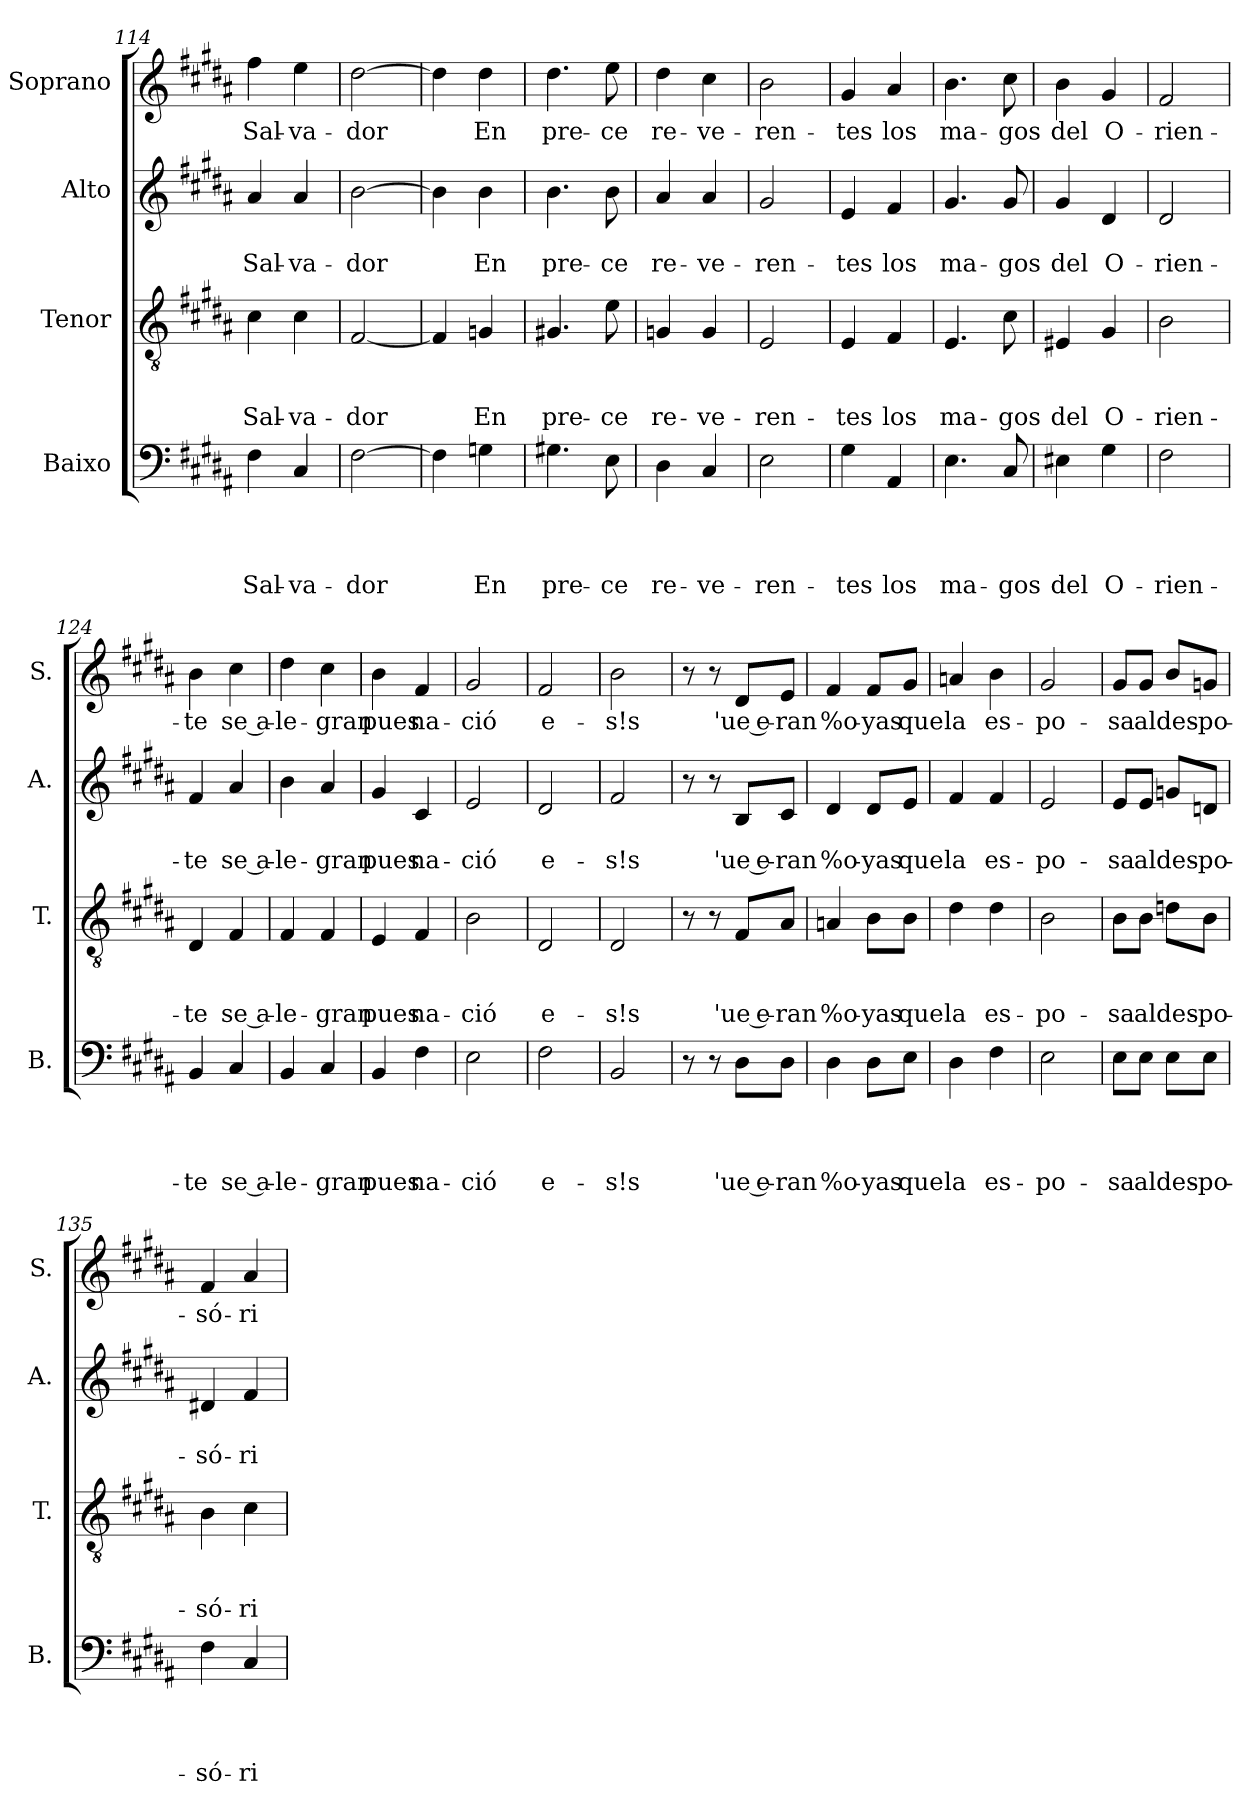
**kern	**text	**text	**text	**text	**kern	**text	**text	**text	**kern	**text	**text	**kern	**text
*part4	*part4	*part4	*part4	*part4	*part3	*part3	*part3	*part3	*part2	*part2	*part2	*part1	*part1
*staff4	*staff4	*staff4	*staff4	*staff4	*staff3	*staff3	*staff3	*staff3	*staff2	*staff2	*staff2	*staff1	*staff1
*I"Baixo	*	*	*	*	*I"Tenor	*	*	*	*I"Alto	*	*	*I"Soprano	*
*I'B.	*	*	*	*	*I'T.	*	*	*	*I'A.	*	*	*I'S.	*
*clefF4	*	*	*	*	*clefGv2	*	*	*	*clefG2	*	*	*clefG2	*
*k[f#c#g#d#a#]	*	*	*	*	*k[f#c#g#d#a#]	*	*	*	*k[f#c#g#d#a#]	*	*	*k[f#c#g#d#a#]	*
*B:	*	*	*	*	*B:	*	*	*	*B:	*	*	*B:	*
=114	=114	=114	=114	=114	=114	=114	=114	=114	=114	=114	=114	=114	=114
!	!	!	!	!LO:LY:b	!	!	!	!LO:LY:b	!	!	!LO:LY:b	!	!LO:LY:b
4F#\	.	.	.	Sal-	4c#\	.	.	Sal-	4a#/	.	Sal-	4ff#\	Sal-
!	!	!	!	!LO:LY:b	!	!	!	!LO:LY:b	!	!	!LO:LY:b	!	!LO:LY:b
4C#/	.	.	.	-va-	4c#\	.	.	-va-	4a#/	.	-va-	4ee\	-va-
=115	=115	=115	=115	=115	=115	=115	=115	=115	=115	=115	=115	=115	=115
!	!	!	!	!LO:LY:b	!	!	!	!LO:LY:b	!	!	!LO:LY:b	!	!LO:LY:b
[<2F#\	.	.	.	-dor	[<2F#/	.	.	-dor	[<2b\	.	-dor	[<2dd#\	-dor
!!LO:PB:g=z
=116	=116	=116	=116	=116	=116	=116	=116	=116	=116	=116	=116	=116	=116
4F#\]	.	.	.	.	4F#/]	.	.	.	4b\]	.	.	4dd#\]	.
!	!	!	!	!LO:LY:b	!	!	!	!LO:LY:b	!	!	!LO:LY:b	!	!LO:LY:b
4Gn\	.	.	.	En	4Gn/	.	.	En	4b\	.	En	4dd#\	En
=117	=117	=117	=117	=117	=117	=117	=117	=117	=117	=117	=117	=117	=117
!	!	!	!	!LO:LY:b	!	!	!	!LO:LY:b	!	!	!LO:LY:b	!	!LO:LY:b
4.G#X\	.	.	.	pre-	4.G#X/	.	.	pre-	4.b\	.	pre-	4.dd#\	pre-
!	!	!	!	!LO:LY:b	!	!	!	!LO:LY:b	!	!	!LO:LY:b	!	!LO:LY:b
8E\	.	.	.	-ce	8e\	.	.	-ce	8b\	.	-ce	8ee\	-ce
=118	=118	=118	=118	=118	=118	=118	=118	=118	=118	=118	=118	=118	=118
!	!	!	!	!LO:LY:b	!	!	!	!LO:LY:b	!	!	!LO:LY:b	!	!LO:LY:b
4D#\	.	.	.	re-	4Gn/	.	.	re-	4a#/	.	re-	4dd#\	re-
!	!	!	!	!LO:LY:b	!	!	!	!LO:LY:b	!	!	!LO:LY:b	!	!LO:LY:b
4C#/	.	.	.	-ve-	4G/	.	.	-ve-	4a#/	.	-ve-	4cc#\	-ve-
=119	=119	=119	=119	=119	=119	=119	=119	=119	=119	=119	=119	=119	=119
!	!	!	!	!LO:LY:b	!	!	!	!LO:LY:b	!	!	!LO:LY:b	!	!LO:LY:b
2E\	.	.	.	-ren-	2E/	.	.	-ren-	2g#/	.	-ren-	2b\	-ren-
=120	=120	=120	=120	=120	=120	=120	=120	=120	=120	=120	=120	=120	=120
!	!	!	!	!LO:LY:b	!	!	!	!LO:LY:b	!	!	!LO:LY:b	!	!LO:LY:b
4G#\	.	.	.	-tes	4E/	.	.	-tes	4e/	.	-tes	4g#/	-tes
!	!	!	!	!LO:LY:b	!	!	!	!LO:LY:b	!	!	!LO:LY:b	!	!LO:LY:b
4AA#/	.	.	.	los	4F#/	.	.	los	4f#/	.	los	4a#/	los
=121	=121	=121	=121	=121	=121	=121	=121	=121	=121	=121	=121	=121	=121
!	!	!	!	!LO:LY:b	!	!	!	!LO:LY:b	!	!	!LO:LY:b	!	!LO:LY:b
4.E\	.	.	.	ma-	4.E/	.	.	ma-	4.g#/	.	ma-	4.b\	ma-
!	!	!	!	!LO:LY:b	!	!	!	!LO:LY:b	!	!	!LO:LY:b	!	!LO:LY:b
8C#/	.	.	.	-gos	8c#\	.	.	-gos	8g#/	.	-gos	8cc#\	-gos
=122	=122	=122	=122	=122	=122	=122	=122	=122	=122	=122	=122	=122	=122
!	!	!	!	!LO:LY:b	!	!	!	!LO:LY:b	!	!	!LO:LY:b	!	!LO:LY:b
4E#X\	.	.	.	del	4E#X/	.	.	del	4g#/	.	del	4b\	del
!	!	!	!	!LO:LY:b	!	!	!	!LO:LY:b	!	!	!LO:LY:b	!	!LO:LY:b
4G#\	.	.	.	O-	4G#/	.	.	O-	4d#/	.	O-	4g#/	O-
=123	=123	=123	=123	=123	=123	=123	=123	=123	=123	=123	=123	=123	=123
!	!	!	!	!LO:LY:b	!	!	!	!LO:LY:b	!	!	!LO:LY:b	!	!LO:LY:b
2F#\	.	.	.	-rien-	2B\	.	.	-rien-	2d#/	.	-rien-	2f#/	-rien-
=124	=124	=124	=124	=124	=124	=124	=124	=124	=124	=124	=124	=124	=124
!	!	!	!	!LO:LY:b	!	!	!	!LO:LY:b	!	!	!LO:LY:b	!	!LO:LY:b
4BB/	.	.	.	-te	4D#/	.	.	-te	4f#/	.	-te	4b\	-te
!	!	!	!	!LO:LY:b:rj	!	!	!	!LO:LY:b:rj	!	!	!LO:LY:b:rj	!	!LO:LY:b:rj
4C#/	.	.	.	se a-	4F#/	.	.	se a-	4a#/	.	se a-	4cc#\	se a-
=125	=125	=125	=125	=125	=125	=125	=125	=125	=125	=125	=125	=125	=125
!	!	!	!	!LO:LY:b	!	!	!	!LO:LY:b	!	!	!LO:LY:b	!	!LO:LY:b
4BB/	.	.	.	-le-	4F#/	.	.	-le-	4b\	.	-le-	4dd#\	-le-
!	!	!	!	!LO:LY:b	!	!	!	!LO:LY:b	!	!	!LO:LY:b	!	!LO:LY:b
4C#/	.	.	.	-gran	4F#/	.	.	-gran	4a#/	.	-gran	4cc#\	-gran
=126	=126	=126	=126	=126	=126	=126	=126	=126	=126	=126	=126	=126	=126
!	!	!	!	!LO:LY:b	!	!	!	!LO:LY:b	!	!	!LO:LY:b	!	!LO:LY:b
4BB/	.	.	.	pues	4E/	.	.	pues	4g#/	.	pues	4b\	pues
!	!	!	!	!LO:LY:b	!	!	!	!LO:LY:b	!	!	!LO:LY:b	!	!LO:LY:b
4F#\	.	.	.	na-	4F#/	.	.	na-	4c#/	.	na-	4f#/	na-
!!LO:PB:g=z
=127	=127	=127	=127	=127	=127	=127	=127	=127	=127	=127	=127	=127	=127
!	!	!	!	!LO:LY:b	!	!	!	!LO:LY:b	!	!	!LO:LY:b	!	!LO:LY:b
2E\	.	.	.	-ció	2B\	.	.	-ció	2e/	.	-ció	2g#/	-ció
=128	=128	=128	=128	=128	=128	=128	=128	=128	=128	=128	=128	=128	=128
!	!	!	!	!LO:LY:b	!	!	!	!LO:LY:b	!	!	!LO:LY:b	!	!LO:LY:b
2F#\	.	.	.	e-	2D#/	.	.	e-	2d#/	.	e-	2f#/	e-
=129	=129	=129	=129	=129	=129	=129	=129	=129	=129	=129	=129	=129	=129
!	!	!	!	!LO:LY:b	!	!	!	!LO:LY:b	!	!	!LO:LY:b	!	!LO:LY:b
2BB/	.	.	.	-s!s	2D#/	.	.	-s!s	2f#/	.	-s!s	2b\	-s!s
=130	=130	=130	=130	=130	=130	=130	=130	=130	=130	=130	=130	=130	=130
8r	.	.	.	.	8r	.	.	.	8r	.	.	8r	.
8r	.	.	.	.	8r	.	.	.	8r	.	.	8r	.
!	!	!	!	!LO:LY:b	!	!	!	!LO:LY:b	!	!	!LO:LY:b	!	!LO:LY:b
8D#\L	.	.	.	'ue e-	8F#/L	.	.	'ue e-	8B/L	.	'ue e-	8d#/L	'ue e-
!	!	!	!	!LO:LY:b	!	!	!	!LO:LY:b	!	!	!LO:LY:b	!	!LO:LY:b
8D#\J	.	.	.	-ran	8A#/J	.	.	-ran	8c#/J	.	-ran	8e/J	-ran
=131	=131	=131	=131	=131	=131	=131	=131	=131	=131	=131	=131	=131	=131
!	!	!	!	!LO:LY:b	!	!	!	!LO:LY:b	!	!	!LO:LY:b	!	!LO:LY:b
4D#\	.	.	.	%o-	4An/	.	.	%o-	4d#/	.	%o-	4f#/	%o-
!	!	!	!	!LO:LY:b	!	!	!	!LO:LY:b	!	!	!LO:LY:b	!	!LO:LY:b
8D#\L	.	.	.	-yas	8B\L	.	.	-yas	8d#/L	.	-yas	8f#/L	-yas
!	!	!	!	!LO:LY:b	!	!	!	!LO:LY:b	!	!	!LO:LY:b	!	!LO:LY:b
8E\J	.	.	.	que	8B\J	.	.	que	8e/J	.	que	8g#/J	que
=132	=132	=132	=132	=132	=132	=132	=132	=132	=132	=132	=132	=132	=132
!	!	!	!	!LO:LY:b	!	!	!	!LO:LY:b	!	!	!LO:LY:b	!	!LO:LY:b
4D#\	.	.	.	la	4d#\	.	.	la	4f#/	.	la	4an/	la
!	!	!	!	!LO:LY:b	!	!	!	!LO:LY:b	!	!	!LO:LY:b	!	!LO:LY:b
4F#\	.	.	.	es-	4d#\	.	.	es-	4f#/	.	es-	4b\	es-
=133	=133	=133	=133	=133	=133	=133	=133	=133	=133	=133	=133	=133	=133
!	!	!	!	!LO:LY:b	!	!	!	!LO:LY:b	!	!	!LO:LY:b	!	!LO:LY:b
2E\	.	.	.	-po-	2B\	.	.	-po-	2e/	.	-po-	2g#/	-po-
=134	=134	=134	=134	=134	=134	=134	=134	=134	=134	=134	=134	=134	=134
!	!	!	!	!LO:LY:b	!	!	!	!LO:LY:b	!	!	!LO:LY:b	!	!LO:LY:b
8E\L	.	.	.	-sa	8B\L	.	.	-sa	8e/L	.	-sa	8g#/L	-sa
!	!	!	!	!LO:LY:b	!	!	!	!LO:LY:b	!	!	!LO:LY:b	!	!LO:LY:b
8E\J	.	.	.	al	8B\J	.	.	al	8e/J	.	al	8g#/J	al
!	!	!	!	!LO:LY:b	!	!	!	!LO:LY:b	!	!	!LO:LY:b	!	!LO:LY:b
8E\L	.	.	.	des-	8dn\L	.	.	des-	8gn/L	.	des-	8b/L	des-
!	!	!	!	!LO:LY:b	!	!	!	!LO:LY:b	!	!	!LO:LY:b	!	!LO:LY:b
8E\J	.	.	.	-po-	8B\J	.	.	-po-	8dn/J	.	-po-	8gn/J	-po-
=135	=135	=135	=135	=135	=135	=135	=135	=135	=135	=135	=135	=135	=135
!	!	!	!	!LO:LY:b	!	!	!	!LO:LY:b	!	!	!LO:LY:b	!	!LO:LY:b
4F#\	.	.	.	-só-	4B\	.	.	-só-	4d#X/	.	-só-	4f#/	-só-
!	!	!	!	!LO:LY:b	!	!	!	!LO:LY:b	!	!	!LO:LY:b	!	!LO:LY:b
4C#/	.	.	.	-ri-	4c#\	.	.	-ri-	4f#/	.	-ri-	4a#/	-ri-
=	=	=	=	=	=	=	=	=	=	=	=	=	=
*-	*-	*-	*-	*-	*-	*-	*-	*-	*-	*-	*-	*-	*-
